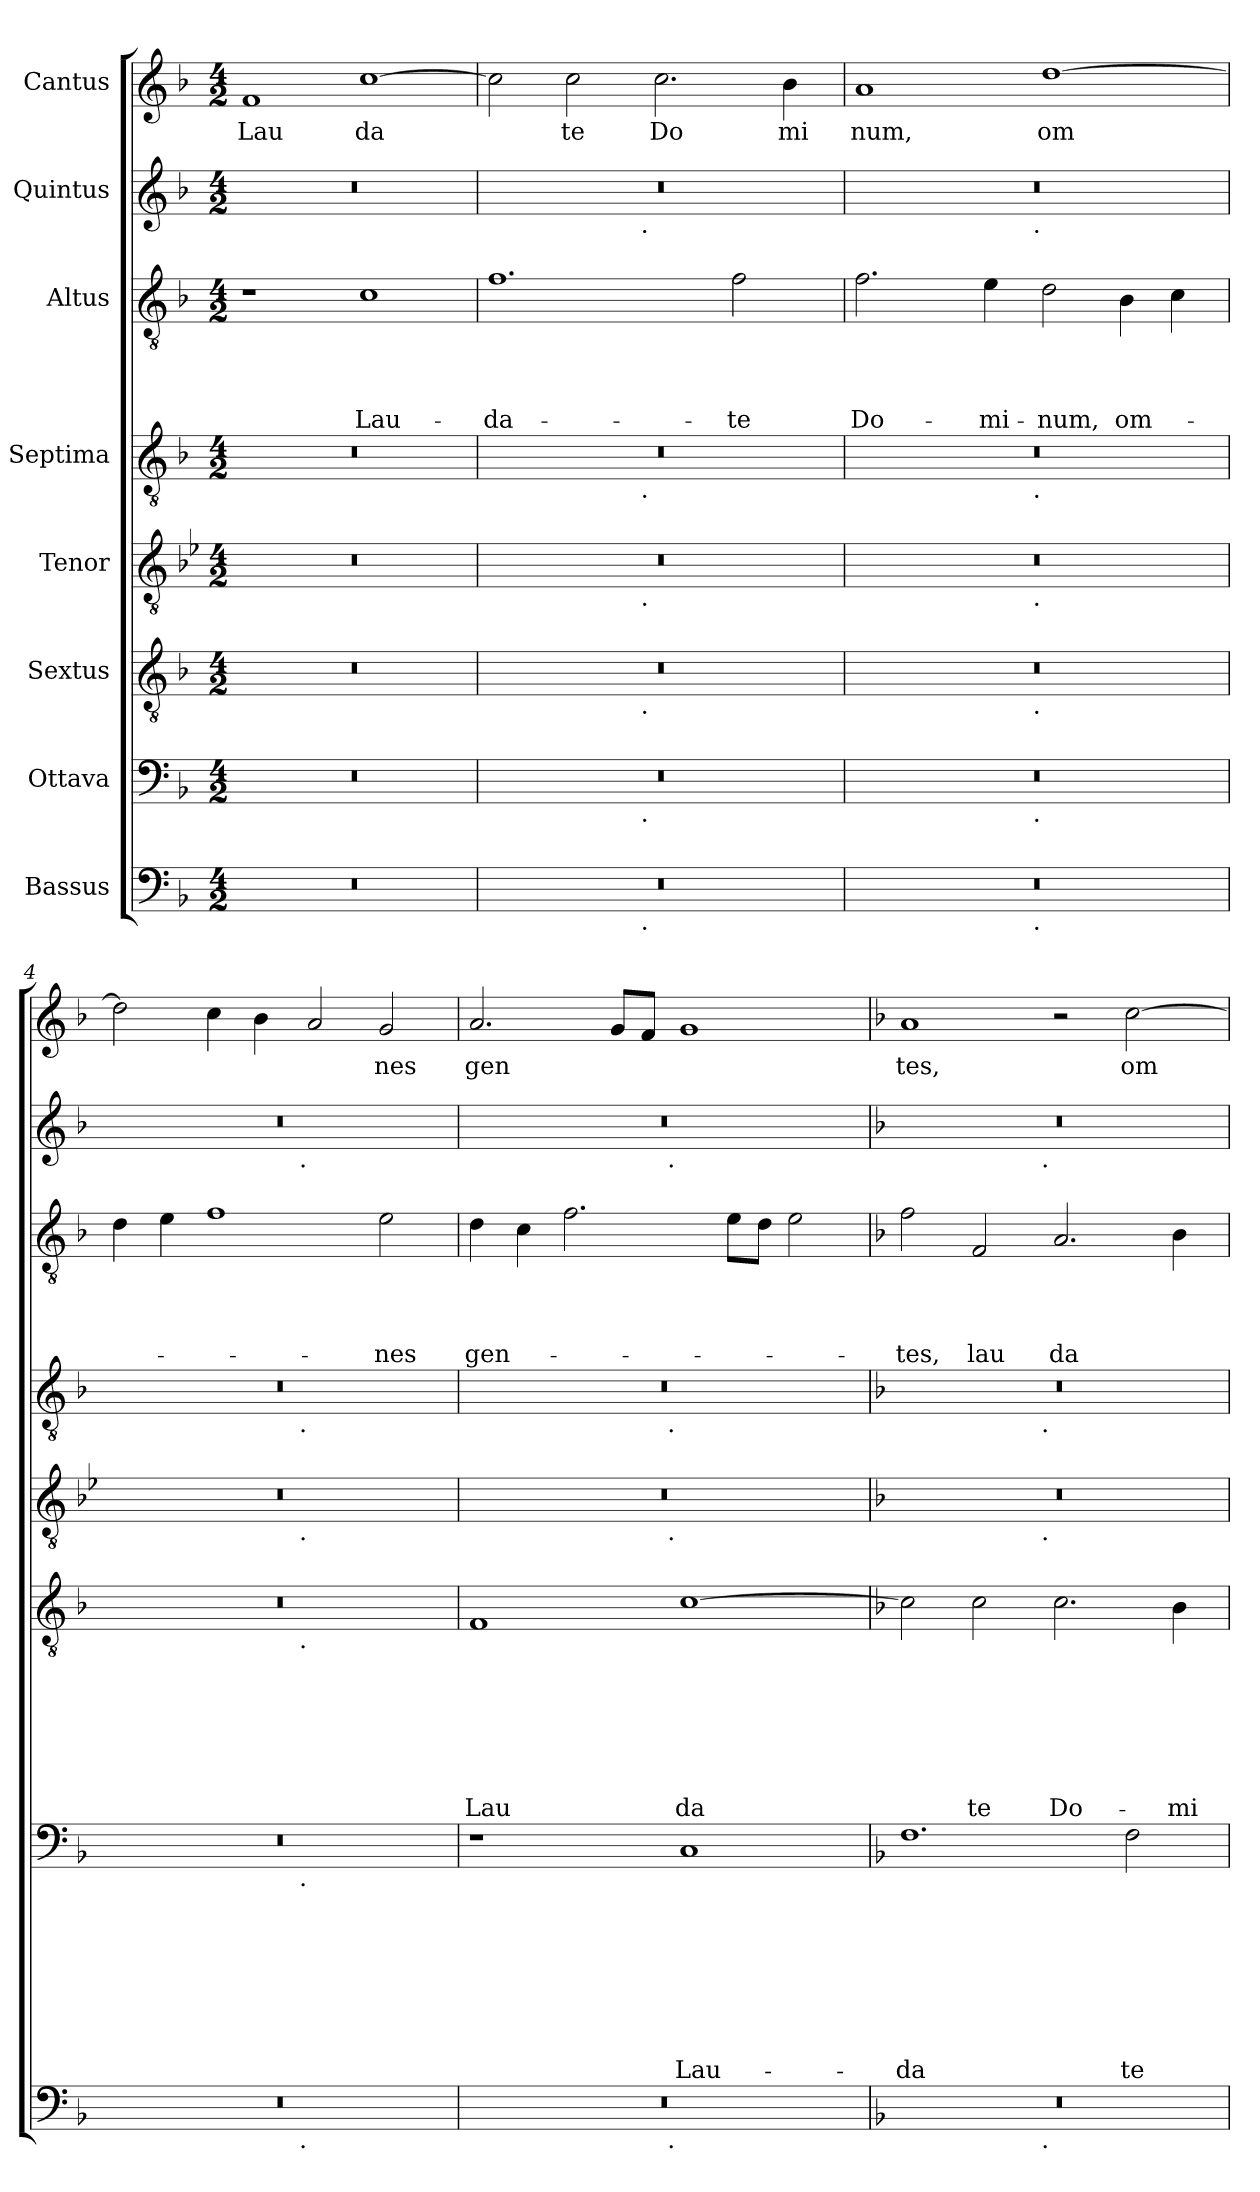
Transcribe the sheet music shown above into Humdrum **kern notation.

**kern	**kern	**text	**text	**text	**text	**text	**text	**text	**text	**kern	**text	**text	**text	**text	**text	**text	**text	**kern	**kern	**kern	**text	**text	**text	**text	**kern	**kern	**text
*part8	*part7	*part7	*part7	*part7	*part7	*part7	*part7	*part7	*part7	*part6	*part6	*part6	*part6	*part6	*part6	*part6	*part6	*part5	*part4	*part3	*part3	*part3	*part3	*part3	*part2	*part1	*part1
*staff8	*staff7	*staff7	*staff7	*staff7	*staff7	*staff7	*staff7	*staff7	*staff7	*staff6	*staff6	*staff6	*staff6	*staff6	*staff6	*staff6	*staff6	*staff5	*staff4	*staff3	*staff3	*staff3	*staff3	*staff3	*staff2	*staff1	*staff1
*I"Bassus	*I"Ottava	*	*	*	*	*	*	*	*	*I"Sextus	*	*	*	*	*	*	*	*I"Tenor	*I"Septima	*I"Altus	*	*	*	*	*I"Quintus	*I"Cantus	*
*clefF4	*clefF4	*	*	*	*	*	*	*	*	*clefGv2	*	*	*	*	*	*	*	*clefGv2	*clefGv2	*clefGv2	*	*	*	*	*clefG2	*clefG2	*
*ITrd-3c-5	*ITrd-3c-5	*	*	*	*	*	*	*	*	*ITrd-3c-5	*	*	*	*	*	*	*	*	*ITrd-3c-5	*ITrd-3c-5	*	*	*	*	*ITrd-3c-5	*ITrd-3c-5	*
*k[b-e-]	*k[b-e-]	*	*	*	*	*	*	*	*	*k[b-e-]	*	*	*	*	*	*	*	*k[b-e-]	*k[b-e-]	*k[b-e-]	*	*	*	*	*k[b-e-]	*k[b-e-]	*
*B-:	*B-:	*	*	*	*	*	*	*	*	*B-:	*	*	*	*	*	*	*	*B-:	*B-:	*B-:	*	*	*	*	*B-:	*B-:	*
*M4/2	*M4/2	*	*	*	*	*	*	*	*	*M4/2	*	*	*	*	*	*	*	*M4/2	*M4/2	*M4/2	*	*	*	*	*M4/2	*M4/2	*
=1	=1	=1	=1	=1	=1	=1	=1	=1	=1	=1	=1	=1	=1	=1	=1	=1	=1	=1	=1	=1	=1	=1	=1	=1	=1	=1	=1
!	!	!	!	!	!	!	!	!	!	!	!	!	!	!	!	!	!	!	!	!	!	!	!	!	!	!	!LO:LY:b
0r	0r	.	.	.	.	.	.	.	.	0r	.	.	.	.	.	.	.	0r	0r	1r	.	.	.	.	0r	1b-	Lau
!	!	!	!	!	!	!	!	!	!	!	!	!	!	!	!	!	!	!	!	!	!	!	!	!LO:LY:b	!	!	!LO:LY:b
.	.	.	.	.	.	.	.	.	.	.	.	.	.	.	.	.	.	.	.	1f	.	.	.	Lau-	.	[>1ff	da
=2	=2	=2	=2	=2	=2	=2	=2	=2	=2	=2	=2	=2	=2	=2	=2	=2	=2	=2	=2	=2	=2	=2	=2	=2	=2	=2	=2
!	!	!	!	!	!	!	!	!	!	!	!	!	!	!	!	!	!	!	!	!	!	!	!	!LO:LY:b	!	!	!
*^	*^	*	*	*	*	*	*	*	*	*^	*	*	*	*	*	*	*	*^	*^	*	*	*	*	*	*^	*	*
0r	2ryy	0r	2ryy	.	.	.	.	.	.	.	.	0r	2ryy	.	.	.	.	.	.	.	0r	2ryy	0r	2ryy	1.b-	.	.	.	-da-	0r	2ryy	2ff\]	.
!	!	!	!	!	!	!	!	!	!	!	!	!	!	!	!	!	!	!	!	!	!	!	!	!	!	!	!	!	!	!	!	!	!LO:LY:b
.	4...ryy	.	4...ryy	.	.	.	.	.	.	.	.	.	4...ryy	.	.	.	.	.	.	.	.	4...ryy	.	4...ryy	.	.	.	.	.	.	4...ryy	2ff\	te
!	!	!	!	!	!	!	!	!	!	!	!	!	!	!	!	!	!	!	!	!	!	!	!	!	!	!	!	!	!	!	!LO:TX:b:t=.	!	!
!	!	!	!	!	!	!	!	!	!	!	!	!	!	!	!	!	!	!	!	!	!	!	!	!LO:TX:b:t=.	!	!	!	!	!	!	!	!	!
!	!	!	!	!	!	!	!	!	!	!	!	!	!	!	!	!	!	!	!	!	!	!LO:TX:b:t=.	!	!	!	!	!	!	!	!	!	!	!
!	!	!	!	!	!	!	!	!	!	!	!	!	!LO:TX:b:t=.	!	!	!	!	!	!	!	!	!	!	!	!	!	!	!	!	!	!	!	!
!	!	!	!LO:TX:b:t=.	!	!	!	!	!	!	!	!	!	!	!	!	!	!	!	!	!	!	!	!	!	!	!	!	!	!	!	!	!	!
!	!LO:TX:b:t=.	!	!	!	!	!	!	!	!	!	!	!	!	!	!	!	!	!	!	!	!	!	!	!	!	!	!	!	!	!	!	!	!
.	1ryy	.	1ryy	.	.	.	.	.	.	.	.	.	1ryy	.	.	.	.	.	.	.	.	1ryy	.	1ryy	.	.	.	.	.	.	1ryy	.	.
!	!	!	!	!	!	!	!	!	!	!	!	!	!	!	!	!	!	!	!	!	!	!	!	!	!	!	!	!	!	!	!	!	!LO:LY:b
.	.	.	.	.	.	.	.	.	.	.	.	.	.	.	.	.	.	.	.	.	.	.	.	.	.	.	.	.	.	.	.	2.ff\	Do
!	!	!	!	!	!	!	!	!	!	!	!	!	!	!	!	!	!	!	!	!	!	!	!	!	!	!	!	!	!LO:LY:b	!	!	!	!
.	.	.	.	.	.	.	.	.	.	.	.	.	.	.	.	.	.	.	.	.	.	.	.	.	2b-\	.	.	.	-te	.	.	.	.
!	!	!	!	!	!	!	!	!	!	!	!	!	!	!	!	!	!	!	!	!	!	!	!	!	!	!	!	!	!	!	!	!	!LO:LY:b
.	.	.	.	.	.	.	.	.	.	.	.	.	.	.	.	.	.	.	.	.	.	.	.	.	.	.	.	.	.	.	.	4ee-\	mi
.	32ryy	.	32ryy	.	.	.	.	.	.	.	.	.	32ryy	.	.	.	.	.	.	.	.	32ryy	.	32ryy	.	.	.	.	.	.	32ryy	.	.
=3	=3	=3	=3	=3	=3	=3	=3	=3	=3	=3	=3	=3	=3	=3	=3	=3	=3	=3	=3	=3	=3	=3	=3	=3	=3	=3	=3	=3	=3	=3	=3	=3	=3
!	!	!	!	!	!	!	!	!	!	!	!	!	!	!	!	!	!	!	!	!	!	!	!	!	!	!	!	!	!LO:LY:b	!	!	!	!LO:LY:b
0r	2ryy	0r	2ryy	.	.	.	.	.	.	.	.	0r	2ryy	.	.	.	.	.	.	.	0r	2ryy	0r	2ryy	2.b-\	.	.	.	Do-	0r	2ryy	1dd	num,
.	4ryy	.	4ryy	.	.	.	.	.	.	.	.	.	4ryy	.	.	.	.	.	.	.	.	4ryy	.	4ryy	.	.	.	.	.	.	4ryy	.	.
!	!	!	!	!	!	!	!	!	!	!	!	!	!	!	!	!	!	!	!	!	!	!	!	!	!	!	!	!	!LO:LY:b	!	!	!	!
.	8...ryy	.	8...ryy	.	.	.	.	.	.	.	.	.	8...ryy	.	.	.	.	.	.	.	.	8...ryy	.	8...ryy	4a\	.	.	.	-mi-	.	8...ryy	.	.
!	!	!	!	!	!	!	!	!	!	!	!	!	!	!	!	!	!	!	!	!	!	!	!	!	!	!	!	!	!	!	!LO:TX:b:t=.	!	!
!	!	!	!	!	!	!	!	!	!	!	!	!	!	!	!	!	!	!	!	!	!	!	!	!LO:TX:b:t=.	!	!	!	!	!	!	!	!	!
!	!	!	!	!	!	!	!	!	!	!	!	!	!	!	!	!	!	!	!	!	!	!LO:TX:b:t=.	!	!	!	!	!	!	!	!	!	!	!
!	!	!	!	!	!	!	!	!	!	!	!	!	!LO:TX:b:t=.	!	!	!	!	!	!	!	!	!	!	!	!	!	!	!	!	!	!	!	!
!	!	!	!LO:TX:b:t=.	!	!	!	!	!	!	!	!	!	!	!	!	!	!	!	!	!	!	!	!	!	!	!	!	!	!	!	!	!	!
!	!LO:TX:b:t=.	!	!	!	!	!	!	!	!	!	!	!	!	!	!	!	!	!	!	!	!	!	!	!	!	!	!	!	!	!	!	!	!
.	1ryy	.	1ryy	.	.	.	.	.	.	.	.	.	1ryy	.	.	.	.	.	.	.	.	1ryy	.	1ryy	.	.	.	.	.	.	1ryy	.	.
!	!	!	!	!	!	!	!	!	!	!	!	!	!	!	!	!	!	!	!	!	!	!	!	!	!	!	!	!	!LO:LY:b	!	!	!	!LO:LY:b
.	.	.	.	.	.	.	.	.	.	.	.	.	.	.	.	.	.	.	.	.	.	.	.	.	2g\	.	.	.	-num,	.	.	[>1gg	om
!	!	!	!	!	!	!	!	!	!	!	!	!	!	!	!	!	!	!	!	!	!	!	!	!	!	!	!	!	!LO:LY:b	!	!	!	!
.	.	.	.	.	.	.	.	.	.	.	.	.	.	.	.	.	.	.	.	.	.	.	.	.	4e-\	.	.	.	om-	.	.	.	.
.	.	.	.	.	.	.	.	.	.	.	.	.	.	.	.	.	.	.	.	.	.	.	.	.	4f\	.	.	.	.	.	.	.	.
.	64ryy	.	64ryy	.	.	.	.	.	.	.	.	.	64ryy	.	.	.	.	.	.	.	.	64ryy	.	64ryy	.	.	.	.	.	.	64ryy	.	.
=4	=4	=4	=4	=4	=4	=4	=4	=4	=4	=4	=4	=4	=4	=4	=4	=4	=4	=4	=4	=4	=4	=4	=4	=4	=4	=4	=4	=4	=4	=4	=4	=4	=4
0r	2ryy	0r	2ryy	.	.	.	.	.	.	.	.	0r	2ryy	.	.	.	.	.	.	.	0r	2ryy	0r	2ryy	4g\	.	.	.	.	0r	2ryy	2gg\]	.
.	.	.	.	.	.	.	.	.	.	.	.	.	.	.	.	.	.	.	.	.	.	.	.	.	4a\	.	.	.	.	.	.	.	.
.	4ryy	.	4ryy	.	.	.	.	.	.	.	.	.	4ryy	.	.	.	.	.	.	.	.	4ryy	.	4ryy	1b-	.	.	.	.	.	4ryy	4ff\	.
.	8...ryy	.	8...ryy	.	.	.	.	.	.	.	.	.	8...ryy	.	.	.	.	.	.	.	.	8...ryy	.	8...ryy	.	.	.	.	.	.	8...ryy	4ee-\	.
!	!	!	!	!	!	!	!	!	!	!	!	!	!	!	!	!	!	!	!	!	!	!	!	!	!	!	!	!	!	!	!LO:TX:b:t=.	!	!
!	!	!	!	!	!	!	!	!	!	!	!	!	!	!	!	!	!	!	!	!	!	!	!	!LO:TX:b:t=.	!	!	!	!	!	!	!	!	!
!	!	!	!	!	!	!	!	!	!	!	!	!	!	!	!	!	!	!	!	!	!	!LO:TX:b:t=.	!	!	!	!	!	!	!	!	!	!	!
!	!	!	!	!	!	!	!	!	!	!	!	!	!LO:TX:b:t=.	!	!	!	!	!	!	!	!	!	!	!	!	!	!	!	!	!	!	!	!
!	!	!	!LO:TX:b:t=.	!	!	!	!	!	!	!	!	!	!	!	!	!	!	!	!	!	!	!	!	!	!	!	!	!	!	!	!	!	!
!	!LO:TX:b:t=.	!	!	!	!	!	!	!	!	!	!	!	!	!	!	!	!	!	!	!	!	!	!	!	!	!	!	!	!	!	!	!	!
.	1ryy	.	1ryy	.	.	.	.	.	.	.	.	.	1ryy	.	.	.	.	.	.	.	.	1ryy	.	1ryy	.	.	.	.	.	.	1ryy	.	.
.	.	.	.	.	.	.	.	.	.	.	.	.	.	.	.	.	.	.	.	.	.	.	.	.	.	.	.	.	.	.	.	2dd/	.
!	!	!	!	!	!	!	!	!	!	!	!	!	!	!	!	!	!	!	!	!	!	!	!	!	!	!	!	!	!LO:LY:b	!	!	!	!LO:LY:b
.	.	.	.	.	.	.	.	.	.	.	.	.	.	.	.	.	.	.	.	.	.	.	.	.	2a\	.	.	.	-nes	.	.	2cc/	nes
.	64ryy	.	64ryy	.	.	.	.	.	.	.	.	.	64ryy	.	.	.	.	.	.	.	.	64ryy	.	64ryy	.	.	.	.	.	.	64ryy	.	.
=5	=5	=5	=5	=5	=5	=5	=5	=5	=5	=5	=5	=5	=5	=5	=5	=5	=5	=5	=5	=5	=5	=5	=5	=5	=5	=5	=5	=5	=5	=5	=5	=5	=5
!	!	!	!	!	!	!	!	!	!	!	!	!	!	!	!	!	!	!	!	!LO:LY:b	!	!	!	!	!	!	!	!	!LO:LY:b	!	!	!	!LO:LY:b
*	*	*v	*v	*	*	*	*	*	*	*	*	*	*	*	*	*	*	*	*	*	*	*	*	*	*	*	*	*	*	*	*	*	*
*	*	*	*	*	*	*	*	*	*	*	*v	*v	*	*	*	*	*	*	*	*	*	*	*	*	*	*	*	*	*	*	*	*
0r	2ryy	1r	.	.	.	.	.	.	.	.	1B-	.	.	.	.	.	.	Lau	0r	2ryy	0r	2ryy	4g\	.	.	.	gen-	0r	2ryy	2.dd</	gen
.	.	.	.	.	.	.	.	.	.	.	.	.	.	.	.	.	.	.	.	.	.	.	4f\	.	.	.	.	.	.	.	.
.	4...ryy	.	.	.	.	.	.	.	.	.	.	.	.	.	.	.	.	.	.	4...ryy	.	4...ryy	2.b-\	.	.	.	.	.	4...ryy	.	.
.	.	.	.	.	.	.	.	.	.	.	.	.	.	.	.	.	.	.	.	.	.	.	.	.	.	.	.	.	.	8cc/L	.
.	.	.	.	.	.	.	.	.	.	.	.	.	.	.	.	.	.	.	.	.	.	.	.	.	.	.	.	.	.	8b-/J	.
!	!	!	!	!	!	!	!	!	!	!	!	!	!	!	!	!	!	!	!	!	!	!	!	!	!	!	!	!	!LO:TX:b:t=.	!	!
!	!	!	!	!	!	!	!	!	!	!	!	!	!	!	!	!	!	!	!	!	!	!LO:TX:b:t=.	!	!	!	!	!	!	!	!	!
!	!	!	!	!	!	!	!	!	!	!	!	!	!	!	!	!	!	!	!	!LO:TX:b:t=.	!	!	!	!	!	!	!	!	!	!	!
!	!LO:TX:b:t=.	!	!	!	!	!	!	!	!	!	!	!	!	!	!	!	!	!	!	!	!	!	!	!	!	!	!	!	!	!	!
.	1ryy	.	.	.	.	.	.	.	.	.	.	.	.	.	.	.	.	.	.	1ryy	.	1ryy	.	.	.	.	.	.	1ryy	.	.
!	!	!	!	!	!	!	!	!	!	!LO:LY:b	!	!	!	!	!	!	!	!LO:LY:b	!	!	!	!	!	!	!	!	!	!	!	!	!
.	.	1F	.	.	.	.	.	.	.	Lau-	[<1f	.	.	.	.	.	.	da	.	.	.	.	.	.	.	.	.	.	.	1cc	.
.	.	.	.	.	.	.	.	.	.	.	.	.	.	.	.	.	.	.	.	.	.	.	8a\L	.	.	.	.	.	.	.	.
.	.	.	.	.	.	.	.	.	.	.	.	.	.	.	.	.	.	.	.	.	.	.	8g\J	.	.	.	.	.	.	.	.
.	.	.	.	.	.	.	.	.	.	.	.	.	.	.	.	.	.	.	.	.	.	.	2a\	.	.	.	.	.	.	.	.
.	32ryy	.	.	.	.	.	.	.	.	.	.	.	.	.	.	.	.	.	.	32ryy	.	32ryy	.	.	.	.	.	.	32ryy	.	.
!!LO:PB:g=z
=6	=6	=6	=6	=6	=6	=6	=6	=6	=6	=6	=6	=6	=6	=6	=6	=6	=6	=6	=6	=6	=6	=6	=6	=6	=6	=6	=6	=6	=6	=6	=6
*	*	*	*	*	*	*	*	*	*	*	*	*	*	*	*	*	*	*	*k[b-]	*	*	*	*	*	*	*	*	*	*	*	*
*	*	*	*	*	*	*	*	*	*	*	*	*	*	*	*	*	*	*	*F:	*	*	*	*	*	*	*	*	*	*	*	*
!	!	!	!	!	!	!	!	!	!	!LO:LY:b	!	!	!	!	!	!	!	!	!	!	!	!	!	!	!	!	!LO:LY:b	!	!	!	!LO:LY:b
0r	2ryy	1.B-	.	.	.	.	.	.	.	-da	2f\]	.	.	.	.	.	.	.	0r	2ryy	0r	2ryy	2b-\	.	.	.	-tes,	0r	2ryy	1dd	tes,
!	!	!	!	!	!	!	!	!	!	!	!	!	!	!	!	!	!	!LO:LY:b	!	!	!	!	!	!	!	!	!LO:LY:b	!	!	!	!
.	4...ryy	.	.	.	.	.	.	.	.	.	2f\	.	.	.	.	.	.	te	.	4...ryy	.	4...ryy	2B-/	.	.	.	lau	.	4...ryy	.	.
!	!	!	!	!	!	!	!	!	!	!	!	!	!	!	!	!	!	!	!	!	!	!	!	!	!	!	!	!	!LO:TX:b:t=.	!	!
!	!	!	!	!	!	!	!	!	!	!	!	!	!	!	!	!	!	!	!	!	!	!LO:TX:b:t=.	!	!	!	!	!	!	!	!	!
!	!	!	!	!	!	!	!	!	!	!	!	!	!	!	!	!	!	!	!	!LO:TX:b:t=.	!	!	!	!	!	!	!	!	!	!	!
!	!LO:TX:b:t=.	!	!	!	!	!	!	!	!	!	!	!	!	!	!	!	!	!	!	!	!	!	!	!	!	!	!	!	!	!	!
.	1ryy	.	.	.	.	.	.	.	.	.	.	.	.	.	.	.	.	.	.	1ryy	.	1ryy	.	.	.	.	.	.	1ryy	.	.
!	!	!	!	!	!	!	!	!	!	!	!	!	!	!	!	!	!	!LO:LY:b	!	!	!	!	!	!	!	!	!LO:LY:b	!	!	!	!
.	.	.	.	.	.	.	.	.	.	.	2.f\	.	.	.	.	.	.	Do-	.	.	.	.	2.d/	.	.	.	da	.	.	2r	.
!	!	!	!	!	!	!	!	!	!	!LO:LY:b	!	!	!	!	!	!	!	!	!	!	!	!	!	!	!	!	!	!	!	!	!LO:LY:b
.	.	2B-\	.	.	.	.	.	.	.	te	.	.	.	.	.	.	.	.	.	.	.	.	.	.	.	.	.	.	.	[>2ff\	om-
!	!	!	!	!	!	!	!	!	!	!	!	!	!	!	!	!	!	!LO:LY:b	!	!	!	!	!	!	!	!	!	!	!	!	!
.	.	.	.	.	.	.	.	.	.	.	4e-\	.	.	.	.	.	.	-mi-	.	.	.	.	4e-\	.	.	.	.	.	.	.	.
.	32ryy	.	.	.	.	.	.	.	.	.	.	.	.	.	.	.	.	.	.	32ryy	.	32ryy	.	.	.	.	.	.	32ryy	.	.
*	*	*	*	*	*	*	*	*	*	*	*	*	*	*	*	*	*	*	*v	*v	*	*	*	*	*	*	*	*v	*v	*	*
*v	*v	*	*	*	*	*	*	*	*	*	*	*	*	*	*	*	*	*	*	*v	*v	*	*	*	*	*	*	*	*
=	=	=	=	=	=	=	=	=	=	=	=	=	=	=	=	=	=	=	=	=	=	=	=	=	=	=	=
*-	*-	*-	*-	*-	*-	*-	*-	*-	*-	*-	*-	*-	*-	*-	*-	*-	*-	*-	*-	*-	*-	*-	*-	*-	*-	*-	*-
